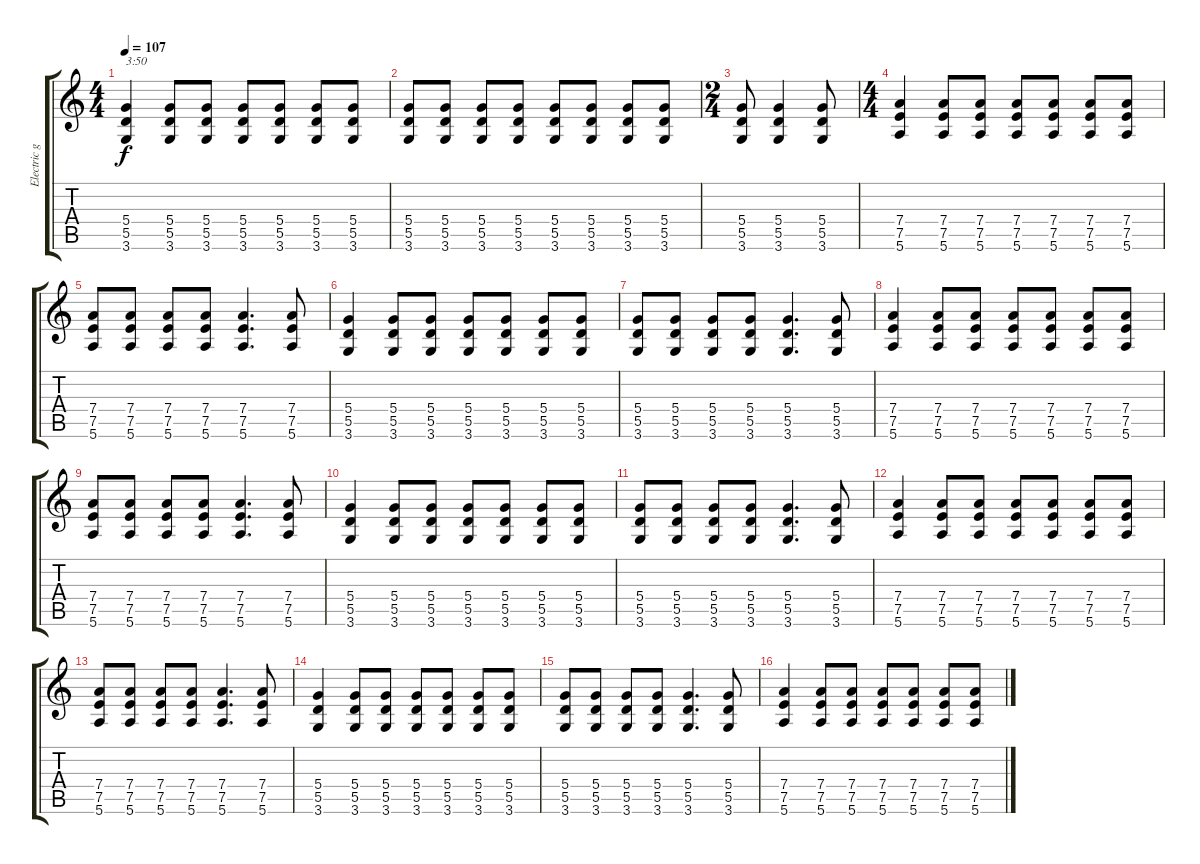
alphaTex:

\track ("Electric guitar" "Electric g") {instrument overdrivenguitar}
\staff {score tabs}
\tuning (E4 B3 G3 D3 A2 E2) {hide}
\ts (4 4)
\tempo 107
\clef g2
\ks c
(5.4 5.5 3.6).4{txt "3:50" dy f} (5.4 5.5 3.6).8 (5.4 5.5 3.6).8 (5.4 5.5 3.6).8 (5.4 5.5 3.6).8 (5.4 5.5 3.6).8 (5.4 5.5 3.6).8 |
(5.4 5.5 3.6).8 (5.4 5.5 3.6).8 (5.4 5.5 3.6).8 (5.4 5.5 3.6).8 (5.4 5.5 3.6).8 (5.4 5.5 3.6).8 (5.4 5.5 3.6).8 (5.4 5.5 3.6).8 |
\ts (2 4)
(5.4 5.5 3.6).8 (5.4 5.5 3.6).4 (5.4 5.5 3.6).8 |
\ts (4 4)
(7.4 7.5 5.6).4 (7.4 7.5 5.6).8 (7.4 7.5 5.6).8 (7.4 7.5 5.6).8 (7.4 7.5 5.6).8 (7.4 7.5 5.6).8 (7.4 7.5 5.6).8 |
(7.4 7.5 5.6).8 (7.4 7.5 5.6).8 (7.4 7.5 5.6).8 (7.4 7.5 5.6).8 (7.4 7.5 5.6).4{d} (7.4 7.5 5.6).8 |
(5.4 5.5 3.6).4 (5.4 5.5 3.6).8 (5.4 5.5 3.6).8 (5.4 5.5 3.6).8 (5.4 5.5 3.6).8 (5.4 5.5 3.6).8 (5.4 5.5 3.6).8 |
(5.4 5.5 3.6).8 (5.4 5.5 3.6).8 (5.4 5.5 3.6).8 (5.4 5.5 3.6).8 (5.4 5.5 3.6).4{d} (5.4 5.5 3.6).8 |
(7.4 7.5 5.6).4 (7.4 7.5 5.6).8 (7.4 7.5 5.6).8 (7.4 7.5 5.6).8 (7.4 7.5 5.6).8 (7.4 7.5 5.6).8 (7.4 7.5 5.6).8 |
(7.4 7.5 5.6).8 (7.4 7.5 5.6).8 (7.4 7.5 5.6).8 (7.4 7.5 5.6).8 (7.4 7.5 5.6).4{d} (7.4 7.5 5.6).8 |
(5.4 5.5 3.6).4 (5.4 5.5 3.6).8 (5.4 5.5 3.6).8 (5.4 5.5 3.6).8 (5.4 5.5 3.6).8 (5.4 5.5 3.6).8 (5.4 5.5 3.6).8 |
(5.4 5.5 3.6).8 (5.4 5.5 3.6).8 (5.4 5.5 3.6).8 (5.4 5.5 3.6).8 (5.4 5.5 3.6).4{d} (5.4 5.5 3.6).8 |
(7.4 7.5 5.6).4 (7.4 7.5 5.6).8 (7.4 7.5 5.6).8 (7.4 7.5 5.6).8 (7.4 7.5 5.6).8 (7.4 7.5 5.6).8 (7.4 7.5 5.6).8 |
(7.4 7.5 5.6).8 (7.4 7.5 5.6).8 (7.4 7.5 5.6).8 (7.4 7.5 5.6).8 (7.4 7.5 5.6).4{d} (7.4 7.5 5.6).8 |
(5.4 5.5 3.6).4 (5.4 5.5 3.6).8 (5.4 5.5 3.6).8 (5.4 5.5 3.6).8 (5.4 5.5 3.6).8 (5.4 5.5 3.6).8 (5.4 5.5 3.6).8 |
(5.4 5.5 3.6).8 (5.4 5.5 3.6).8 (5.4 5.5 3.6).8 (5.4 5.5 3.6).8 (5.4 5.5 3.6).4{d} (5.4 5.5 3.6).8 |
(7.4 7.5 5.6).4 (7.4 7.5 5.6).8 (7.4 7.5 5.6).8 (7.4 7.5 5.6).8 (7.4 7.5 5.6).8 (7.4 7.5 5.6).8 (7.4 7.5 5.6).8
